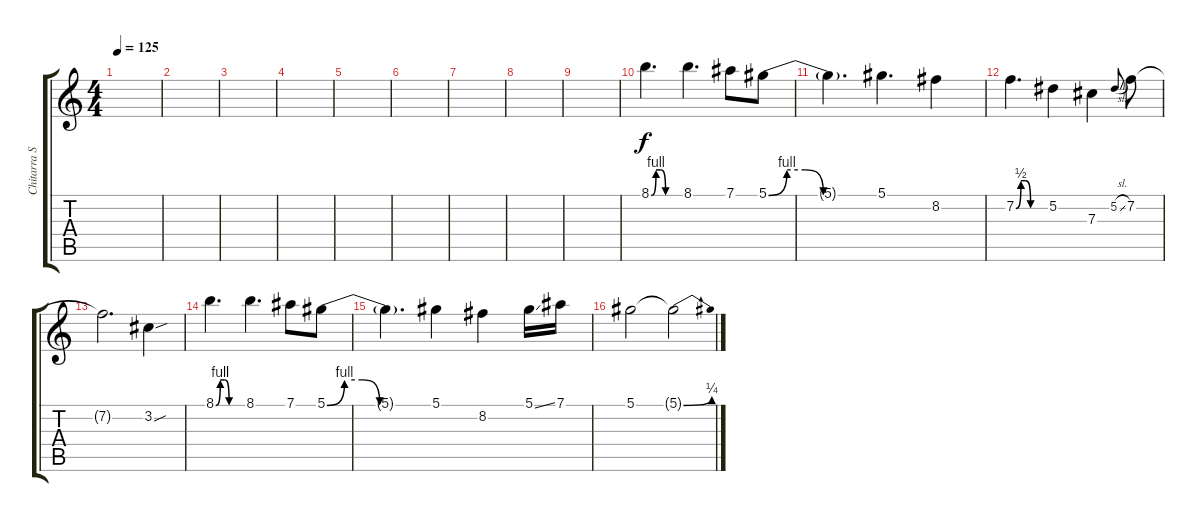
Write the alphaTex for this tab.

\track ("Chitarra Solista" "Chitarra S") {instrument overdrivenguitar}
\staff {score tabs}
\tuning (Eb4 Bb3 Gb3 Db3 Ab2 Eb2) {hide}
\ts (4 4)
\tempo 125
\clef g2
\ks c
|
|
|
|
|
|
|
|
|
8.1{be (custom 0 0 10 4 20 4 30 0 60 0)}.4{d} 8.1.4{d} 7.1.8 5.1{be (custom 0 0 10 4 20 4 30 0 60 0)}.8 |
5.1{t}.4{d} 5.1.4{d} 8.2.4 |
7.2{be (custom 0 0 10 2 20 2 30 0 60 0)}.4{d} 5.2.4 7.3.4 5.2{sl}.8{gr onbeat} 7.2.8 |
7.2{t}.2{d} 3.2{sou}.4 |
8.1{be (custom 0 0 10 4 20 4 30 0 60 0)}.4{d} 8.1.4{d} 7.1.8 5.1{be (custom 0 0 10 4 20 4 30 0 60 0)}.8 |
5.1{t}.4{d} 5.1.4 8.2.4 5.1{ss}.16 7.1.16 |
5.1.2 5.1{be (bend 0 0 60 1) t}.2
